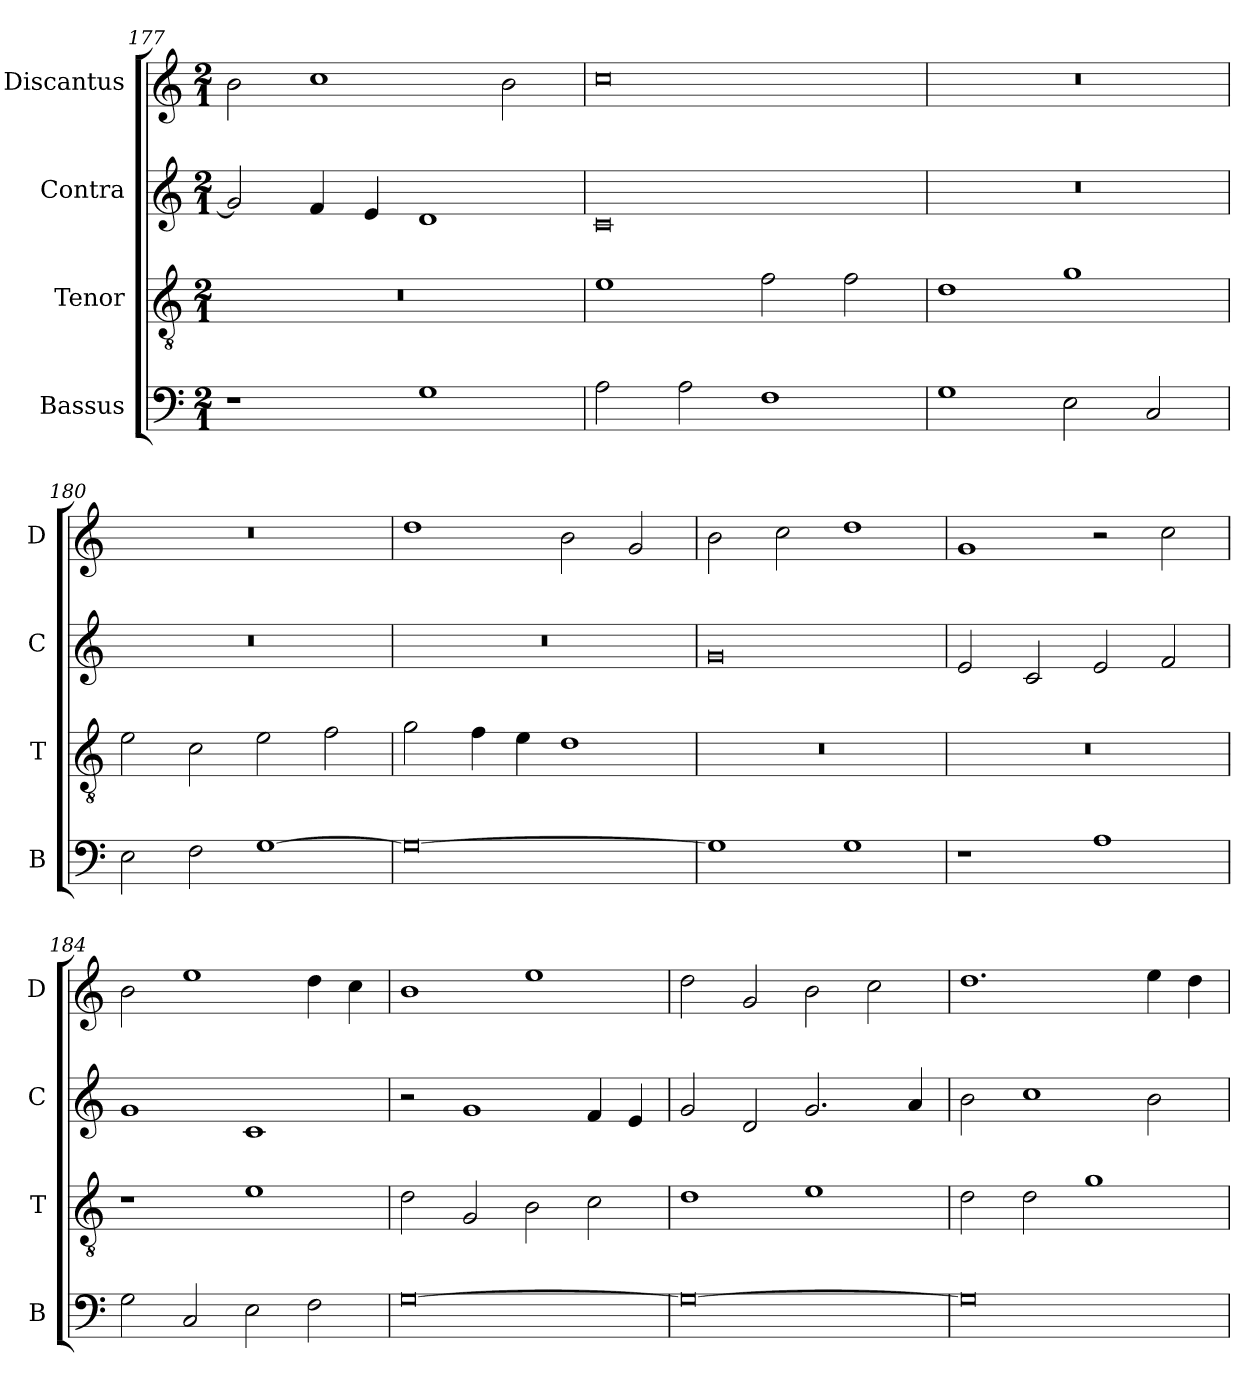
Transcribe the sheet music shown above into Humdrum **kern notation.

**kern	**kern	**kern	**kern
*part4	*part3	*part2	*part1
*staff4	*staff3	*staff2	*staff1
*I"Bassus	*I"Tenor	*I"Contra	*I"Discantus
*I'B	*I'T	*I'C	*I'D
*clefF4	*clefGv2	*clefG2	*clefG2
*k[]	*k[]	*k[]	*k[]
*M2/1	*M2/1	*M2/1	*M2/1
=177	=177	=177	=177
1r	0r	2g/]	2b\
.	.	4f/	1cc
.	.	4e/	.
1G	.	1d	.
.	.	.	2b\
=178	=178	=178	=178
2A\	1e	0c	0cc
2A\	.	.	.
1F	2f\	.	.
.	2f\	.	.
=179	=179	=179	=179
1G	1d	0r	0r
2E\	1g	.	.
2C/	.	.	.
=180	=180	=180	=180
2E\	2e\	0r	0r
2F\	2c\	.	.
[1G	2e\	.	.
.	2f\	.	.
=181	=181	=181	=181
0G_	2g\	0r	1dd
.	4f\	.	.
.	4e\	.	.
.	1d	.	2b\
.	.	.	2g/
=182	=182	=182	=182
1G]	0r	0g	2b\
.	.	.	2cc\
1G	.	.	1dd
=183	=183	=183	=183
1r	0r	2e/	1g
.	.	2c/	.
1A	.	2e/	2r
.	.	2f/	2cc\
=184	=184	=184	=184
2G\	1r	1g	2b\
2C/	.	.	1ee
2E\	1e	1c	.
2F\	.	.	4dd\
.	.	.	4cc\
=185	=185	=185	=185
[0G	2d\	2r	1b
.	2G/	1g	.
.	2B\	.	1ee
.	2c\	4f/	.
.	.	4e/	.
=186	=186	=186	=186
0G_	1d	2g/	2dd\
.	.	2d/	2g/
.	1e	2.g/	2b\
.	.	.	2cc\
.	.	4a/	.
=187	=187	=187	=187
0G]	2d\	2b\	1.dd
.	2d\	1cc	.
.	1g	.	.
.	.	2b\	4ee\
.	.	.	4dd\
=	=	=	=
*-	*-	*-	*-
